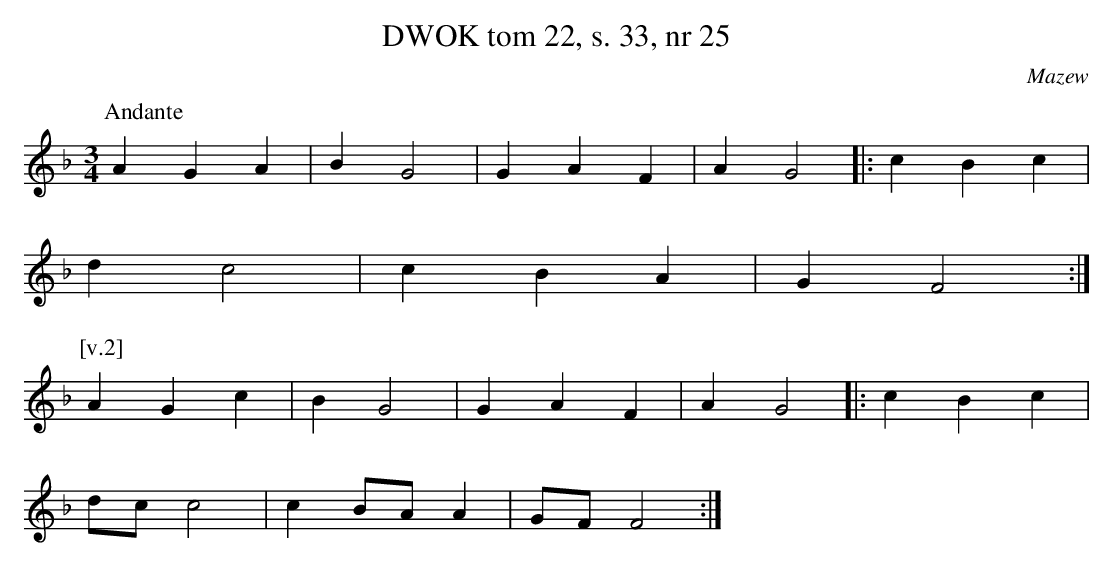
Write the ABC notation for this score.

X:1
T: DWOK tom 22, s. 33, nr 25
O: Mazew
L: 1/16
M: 3/4
K: F
P:Andante
A4 G4 A4 | B4 G8 | G4 A4 F4 | A4 G8 |:c4 B4 c4 |
d4 c8 | c4 B4 A4 | G4 F8 :|
P:[v.2]
A4 G4 c4 | B4 G8 | G4 A4 F4 | A4 G8 |:c4 B4 c4 |
d2c2 c8 | c4 B2A2 A4 | G2F2 F8 :|
